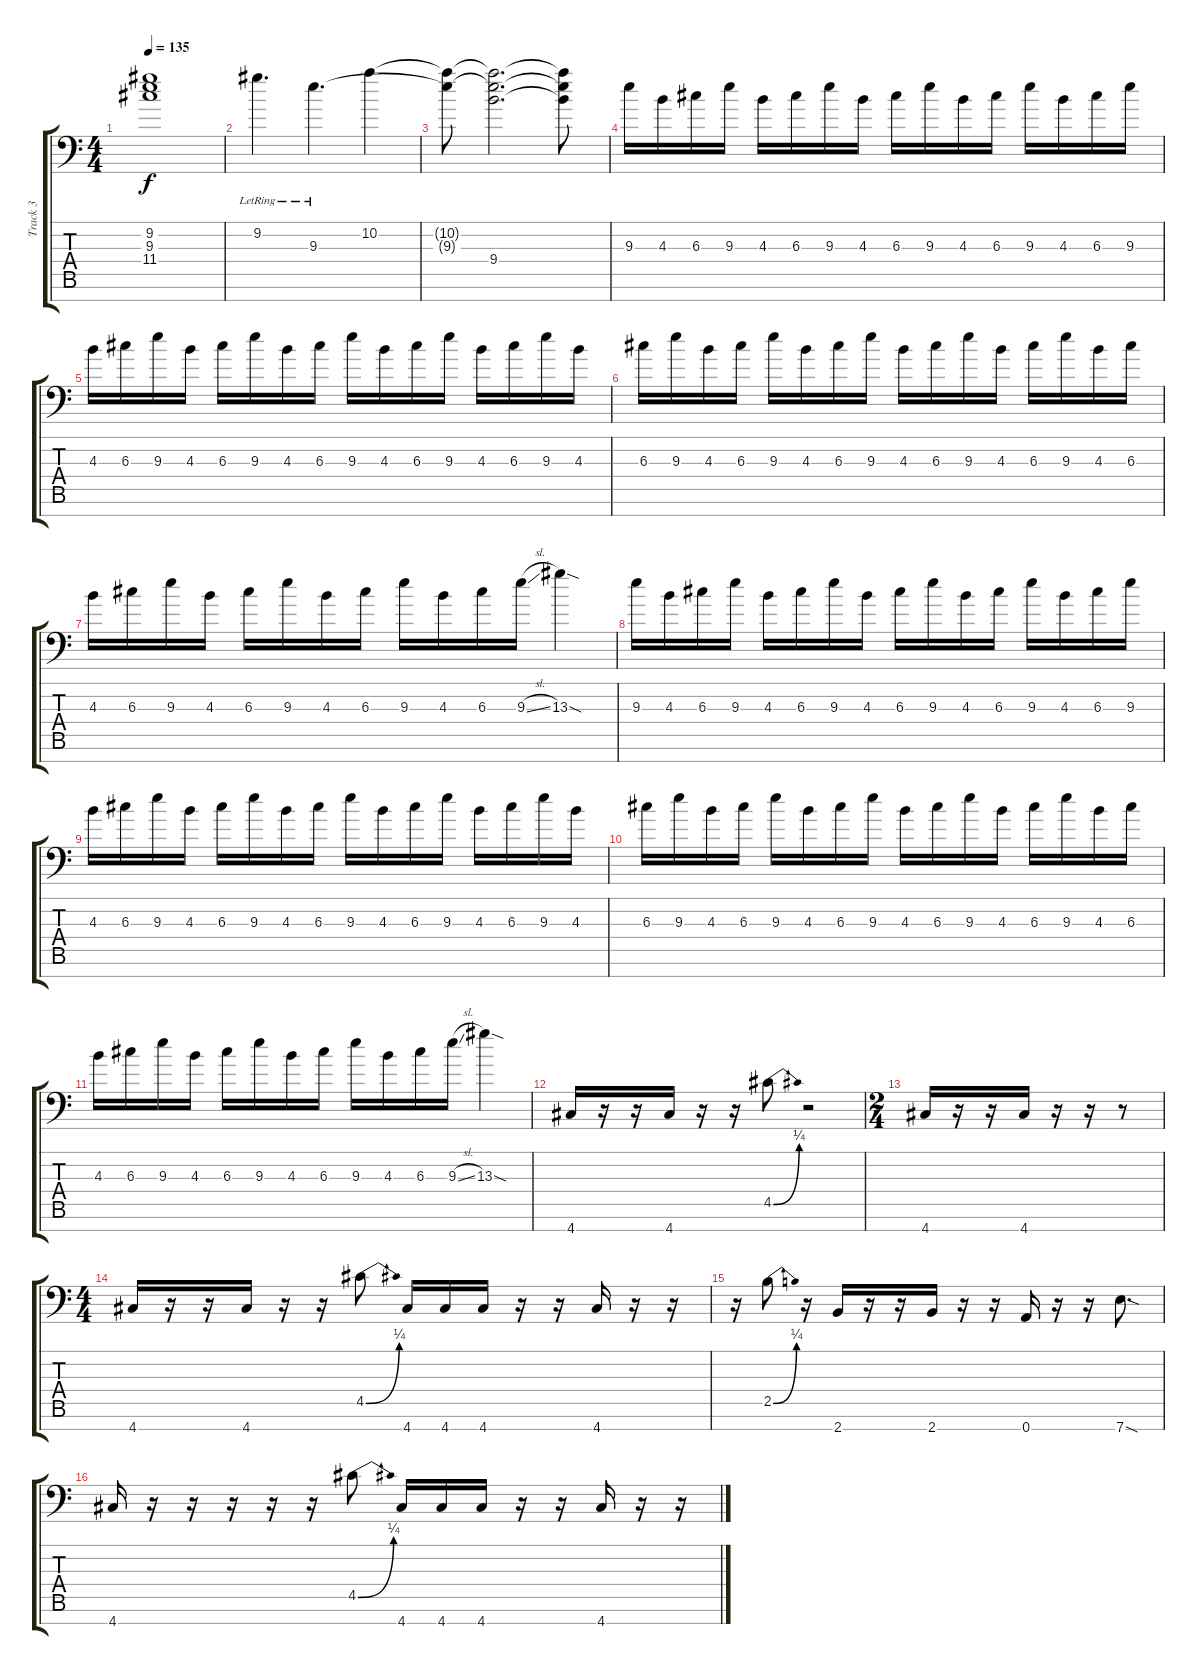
\track ("Track 3" "Track 3") {instrument distortionguitar}
\staff {score tabs}
\tuning (E4 B3 G3 D3 A2 E2 A1) {hide}
\ts (4 4)
\tempo 135
\clef f4
\ks c
(9.2{t} 9.3{t} 11.4{t}).1{dy f} |
9.2{lr}.4{d} 9.3{lr}.4{d} 10.2.4 |
(10.2{t} 9.3{t}).8 (10.2{t} 9.3{t} 9.4).2{d} (10.2{t} 9.3{t} 9.4{t}).8 |
9.3.16 4.3.16 6.3.16 9.3.16 4.3.16 6.3.16 9.3.16 4.3.16 6.3.16 9.3.16 4.3.16 6.3.16 9.3.16 4.3.16 6.3.16 9.3.16 |
4.3.16 6.3.16 9.3.16 4.3.16 6.3.16 9.3.16 4.3.16 6.3.16 9.3.16 4.3.16 6.3.16 9.3.16 4.3.16 6.3.16 9.3.16 4.3.16 |
6.3.16 9.3.16 4.3.16 6.3.16 9.3.16 4.3.16 6.3.16 9.3.16 4.3.16 6.3.16 9.3.16 4.3.16 6.3.16 9.3.16 4.3.16 6.3.16 |
4.3.16 6.3.16 9.3.16 4.3.16 6.3.16 9.3.16 4.3.16 6.3.16 9.3.16 4.3.16 6.3.16 9.3{sl}.16 13.3{sod}.4 |
9.3.16 4.3.16 6.3.16 9.3.16 4.3.16 6.3.16 9.3.16 4.3.16 6.3.16 9.3.16 4.3.16 6.3.16 9.3.16 4.3.16 6.3.16 9.3.16 |
4.3.16 6.3.16 9.3.16 4.3.16 6.3.16 9.3.16 4.3.16 6.3.16 9.3.16 4.3.16 6.3.16 9.3.16 4.3.16 6.3.16 9.3.16 4.3.16 |
6.3.16 9.3.16 4.3.16 6.3.16 9.3.16 4.3.16 6.3.16 9.3.16 4.3.16 6.3.16 9.3.16 4.3.16 6.3.16 9.3.16 4.3.16 6.3.16 |
4.3.16 6.3.16 9.3.16 4.3.16 6.3.16 9.3.16 4.3.16 6.3.16 9.3.16 4.3.16 6.3.16 9.3{sl}.16 13.3{sod}.4 |
4.7.16 r.16 r.16 4.7.16 r.16 r.16 4.5{be (bend 0 0 60 1)}.8 r.2 |
\ts (2 4)
4.7.16 r.16 r.16 4.7.16 r.16 r.16 r.8 |
\ts (4 4)
4.7.16 r.16 r.16 4.7.16 r.16 r.16 4.5{be (bend 0 0 60 1)}.8 4.7.16 4.7.16 4.7.16 r.16 r.16 4.7.16 r.16 r.16 |
r.16 2.5{be (bend 0 0 60 1)}.8 r.16 2.7.16 r.16 r.16 2.7.16 r.16 r.16 0.7.16 r.16 r.16 7.7{sod}.8{d} |
4.7.16 r.16 r.16 r.16 r.16 r.16 4.5{be (bend 0 0 60 1)}.8 4.7.16 4.7.16 4.7.16 r.16 r.16 4.7.16 r.16 r.16
